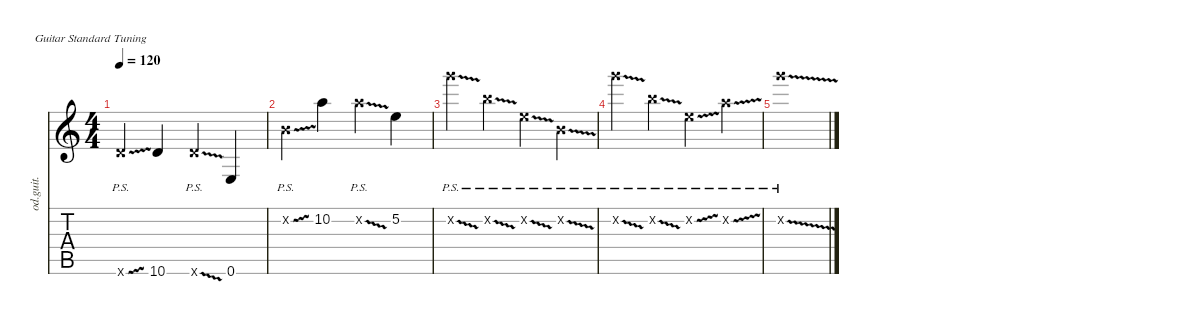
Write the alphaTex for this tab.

\defaultSystemsLayout 4
\hideDynamics
\bracketExtendMode nobrackets
\otherSystemsTrackNameOrientation horizontal
\track ("Overdriven Guitar" "od.guit.") {instrument overdrivenguitar}
\staff {score tabs}
\tuning (E4 B3 G3 D3 A2 E2)
\ts (4 4)
\tempo 120
\clef g2
\ks c
10.6{psu x}.4{dy mf instrument overdrivenguitar beam Up} 10.6.4{beam Up} 10.6{psd x}.4{beam Up} 0.6.4{beam Up} |
0.2{psu x}.4{beam Down} 10.2.4{beam Down} 10.2{psd x}.4{beam Down} 5.2.4{beam Down} |
20.2{psd x}.4{beam Down} 12.2{psd x}.4{beam Down} 5.2{psd x}.4{beam Down} 0.2{psd x}.4{beam Down} |
20.2{psd x}.4{beam Down} 12.2{psd x}.4{beam Down} 5.2{psu x}.4{beam Down} 10.2{psu x}.4{beam Down} |
20.2{psd x}.1{beam Down}
